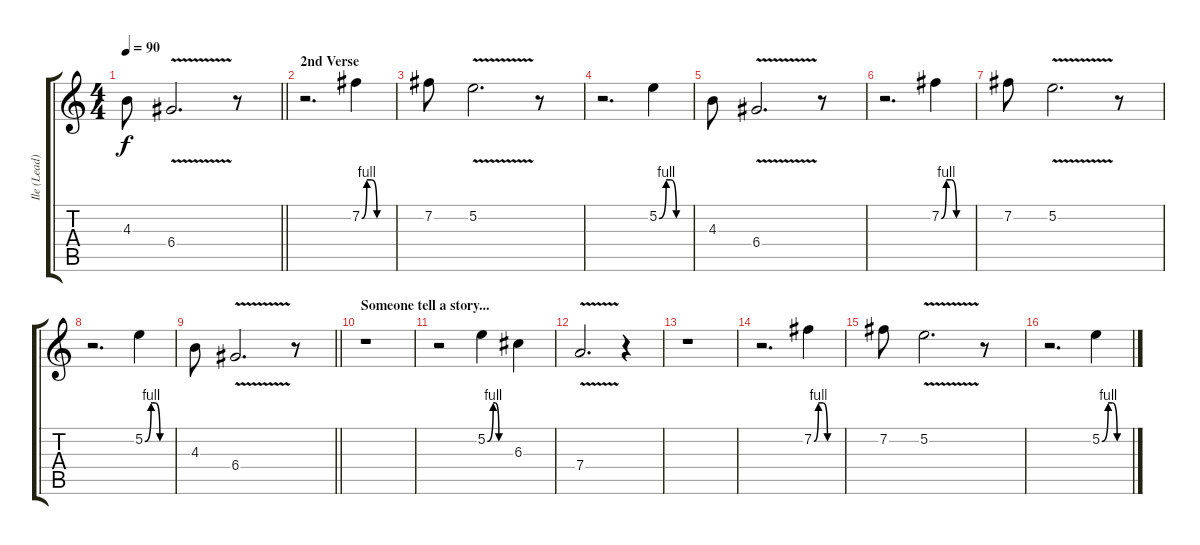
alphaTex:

\track ("Ile (Lead)" "Ile (Lead)") {instrument overdrivenguitar}
\staff {score tabs}
\tuning (E4 B3 G3 D3 A2 E2) {hide}
\ts (4 4)
\tempo 90
\clef g2
\barLineRight lightlight
\ks c
4.3.8{dy f} 6.4{v}.2{d} r.8 |
\section ("" "2nd Verse")
r.2{d} 7.2{be (custom 0 0 10 4 20 4 30 0 60 0)}.4 |
7.2.8 5.2{v}.2{d} r.8 |
r.2{d} 5.2{be (custom 0 0 14 4 23 4 34 0 60 0)}.4 |
4.3.8 6.4{v}.2{d} r.8 |
r.2{d} 7.2{be (custom 0 0 10 4 20 4 30 0 60 0)}.4 |
7.2.8 5.2{v}.2{d} r.8 |
r.2{d} 5.2{be (custom 0 0 14 4 23 4 34 0 60 0)}.4 |
\barLineRight lightlight
4.3.8 6.4{v}.2{d} r.8 |
\section ("" "Someone tell a story...")
r.1 |
r.2 5.2{be (custom 0 0 15 4 20 4 30 0 60 0)}.4 6.3.4 |
7.4{v}.2{d} r.4 |
r.1 |
r.2{d} 7.2{be (custom 0 0 10 4 20 4 30 0 60 0)}.4 |
7.2.8 5.2{v}.2{d} r.8 |
r.2{d} 5.2{be (custom 0 0 14 4 23 4 34 0 60 0)}.4
